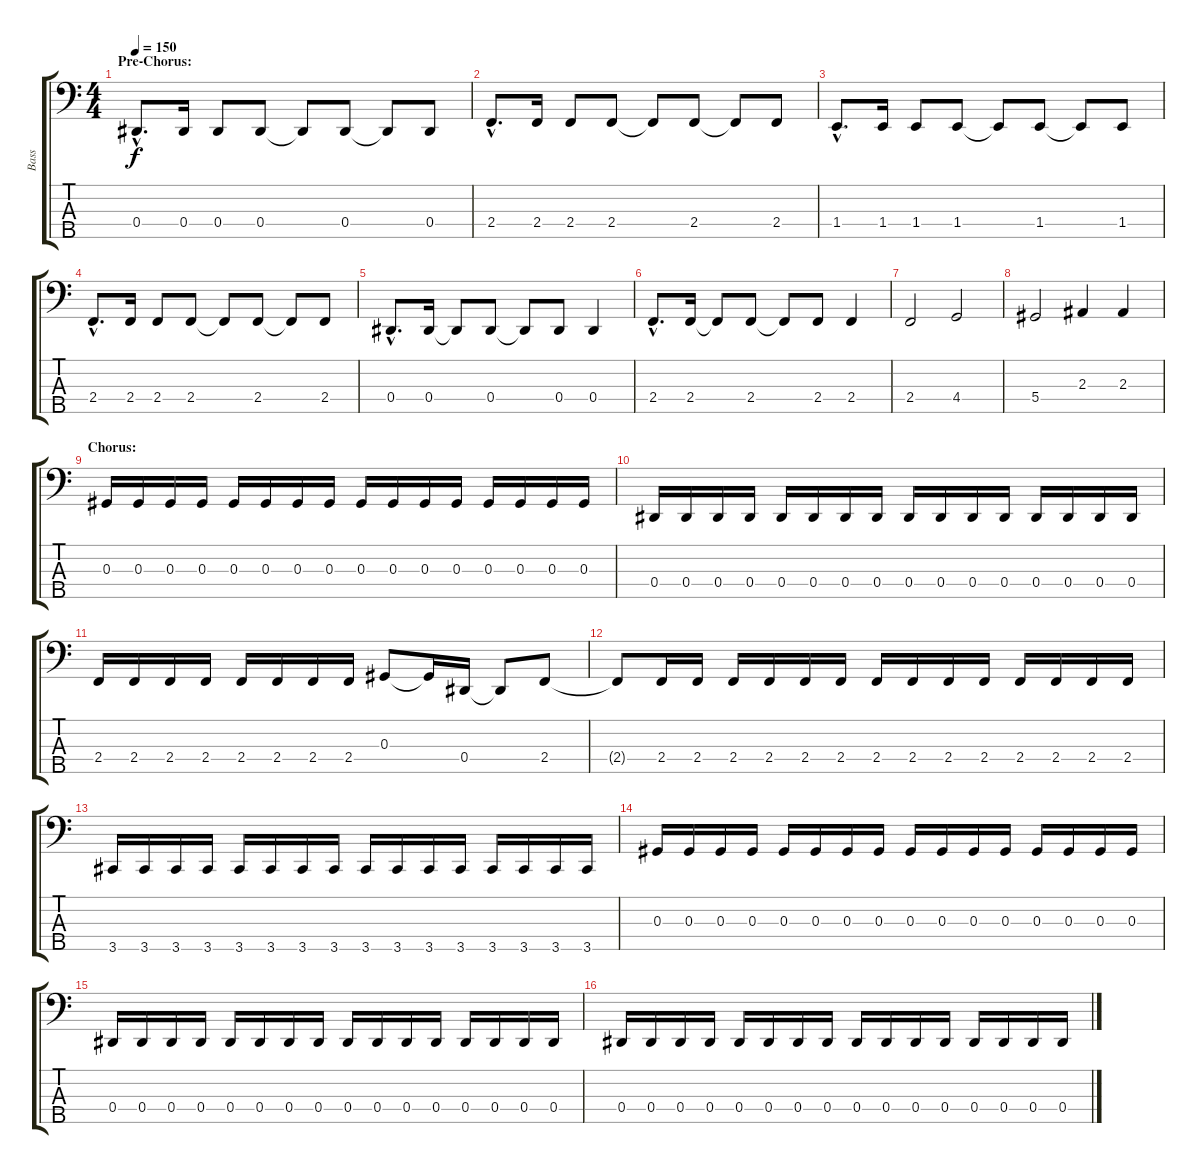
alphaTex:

\track ("Bass" "Bass") {instrument electricbasspick}
\staff {score tabs}
\tuning (Gb2 Db2 Ab1 Eb1 Bb0) {hide}
\ts (4 4)
\section ("" "Pre-Chorus:")
\tempo 150
\clef f4
\ks c
0.4{hac}.8{d dy f} 0.4.16 0.4.8 0.4.8 0.4{t}.8 0.4.8 0.4{t}.8 0.4.8 |
2.4{hac}.8{d} 2.4.16 2.4.8 2.4.8 2.4{t}.8 2.4.8 2.4{t}.8 2.4.8 |
1.4{hac}.8{d} 1.4.16 1.4.8 1.4.8 1.4{t}.8 1.4.8 1.4{t}.8 1.4.8 |
2.4{hac}.8{d} 2.4.16 2.4.8 2.4.8 2.4{t}.8 2.4.8 2.4{t}.8 2.4.8 |
0.4{hac}.8{d} 0.4.16 0.4{t}.8 0.4.8 0.4{t}.8 0.4.8 0.4.4 |
2.4{hac}.8{d} 2.4.16 2.4{t}.8 2.4.8 2.4{t}.8 2.4.8 2.4.4 |
2.4.2 4.4.2 |
5.4.2 2.3.4 2.3.4 |
\section ("" "Chorus:")
0.3.16 0.3.16 0.3.16 0.3.16 0.3.16 0.3.16 0.3.16 0.3.16 0.3.16 0.3.16 0.3.16 0.3.16 0.3.16 0.3.16 0.3.16 0.3.16 |
0.4.16 0.4.16 0.4.16 0.4.16 0.4.16 0.4.16 0.4.16 0.4.16 0.4.16 0.4.16 0.4.16 0.4.16 0.4.16 0.4.16 0.4.16 0.4.16 |
2.4.16 2.4.16 2.4.16 2.4.16 2.4.16 2.4.16 2.4.16 2.4.16 0.3.8 0.3{t}.16 0.4.16 0.4{t}.8 2.4.8 |
2.4{t}.8 2.4.16 2.4.16 2.4.16 2.4.16 2.4.16 2.4.16 2.4.16 2.4.16 2.4.16 2.4.16 2.4.16 2.4.16 2.4.16 2.4.16 |
3.5.16 3.5.16 3.5.16 3.5.16 3.5.16 3.5.16 3.5.16 3.5.16 3.5.16 3.5.16 3.5.16 3.5.16 3.5.16 3.5.16 3.5.16 3.5.16 |
0.3.16 0.3.16 0.3.16 0.3.16 0.3.16 0.3.16 0.3.16 0.3.16 0.3.16 0.3.16 0.3.16 0.3.16 0.3.16 0.3.16 0.3.16 0.3.16 |
0.4.16 0.4.16 0.4.16 0.4.16 0.4.16 0.4.16 0.4.16 0.4.16 0.4.16 0.4.16 0.4.16 0.4.16 0.4.16 0.4.16 0.4.16 0.4.16 |
0.4.16 0.4.16 0.4.16 0.4.16 0.4.16 0.4.16 0.4.16 0.4.16 0.4.16 0.4.16 0.4.16 0.4.16 0.4.16 0.4.16 0.4.16 0.4.16
